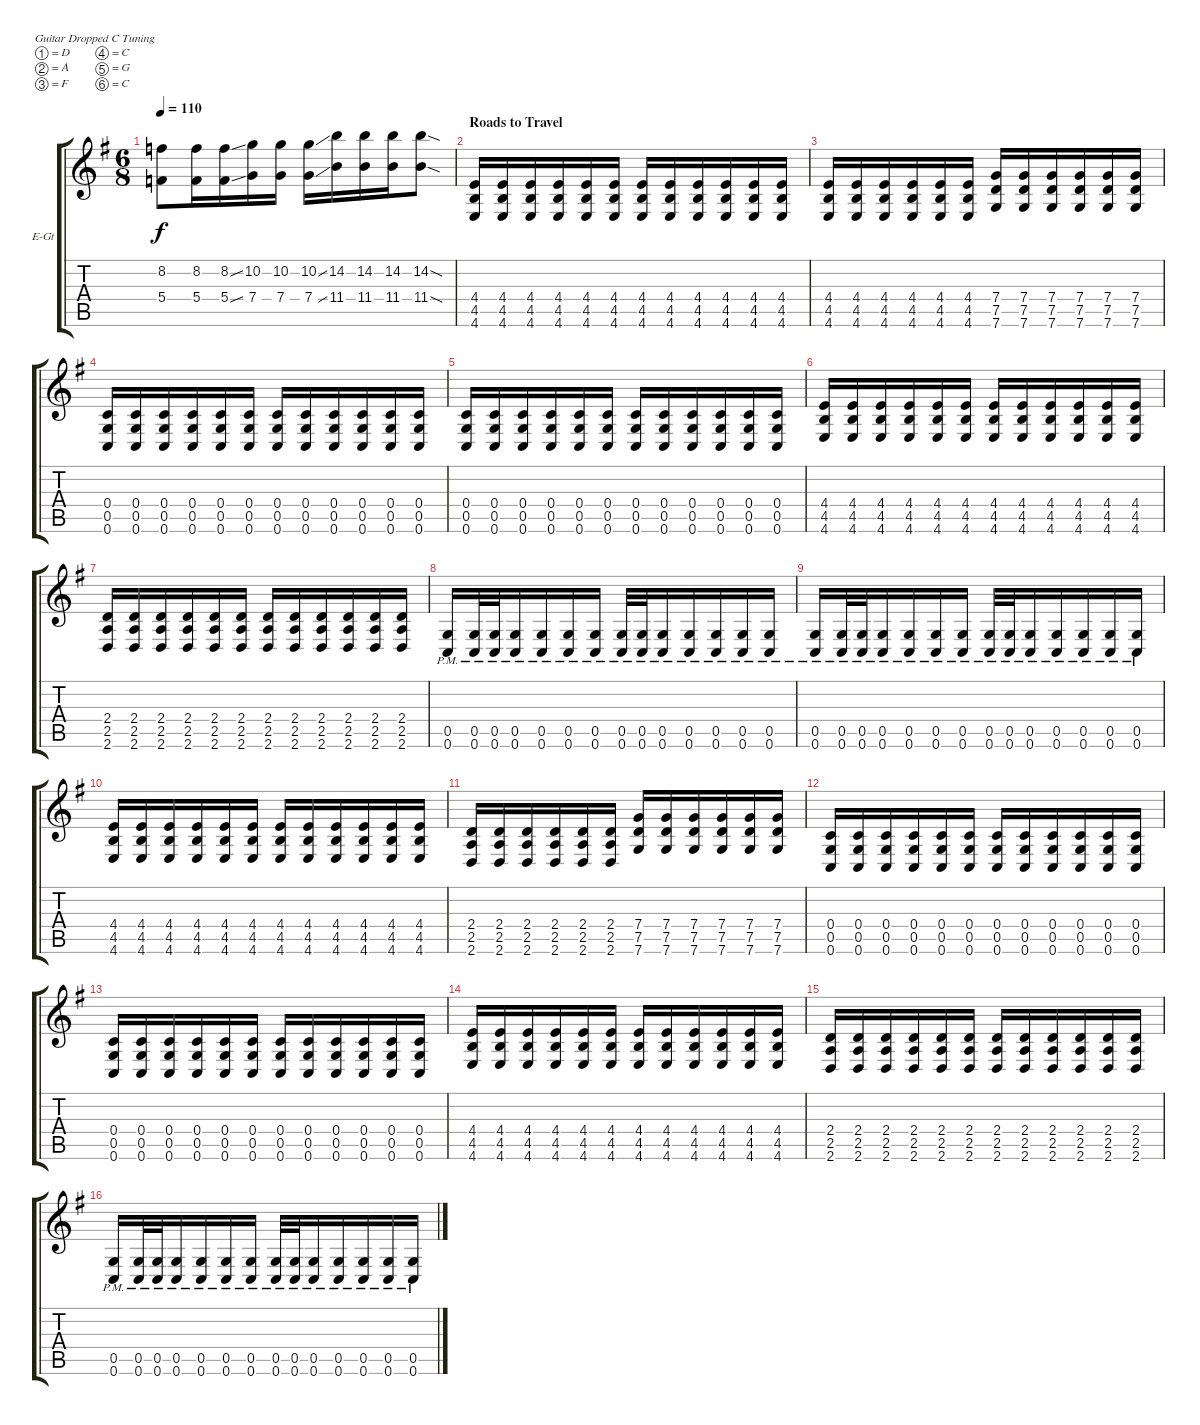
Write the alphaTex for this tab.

\bracketExtendMode groupsimilarinstruments
\firstSystemTrackNameOrientation horizontal
\otherSystemsTrackNameOrientation horizontal
\track ("Electric Guitar 2" "E-Gt") {instrument distortionguitar}
\staff {score tabs}
\tuning (D4 A3 F3 C3 G2 C2)
\ts (6 8)
\tempo 110
\clef g2
\ks eminor
(5.4 8.2).8{dy f} (8.2 5.4).16 (5.4{ss} 8.2{ss}).16 (7.4 10.2).16 (10.2 7.4).16 (7.4{ss} 10.2{ss}).16 (11.4 14.2).16 (11.4 14.2).16 (11.4 14.2).16 (11.4{sod} 14.2{sod}).8 |
\section ("" "Roads to Travel")
(4.6 4.5 4.4).16 (4.5 4.6 4.4).16 (4.5 4.6 4.4).16 (4.5 4.6 4.4).16 (4.5 4.6 4.4).16 (4.5 4.6 4.4).16 (4.6 4.5 4.4).16 (4.5 4.6 4.4).16 (4.5 4.6 4.4).16 (4.5 4.6 4.4).16 (4.5 4.6 4.4).16 (4.5 4.6 4.4).16 |
(4.5 4.6 4.4).16 (4.5 4.6 4.4).16 (4.5 4.6 4.4).16 (4.5 4.6 4.4).16 (4.5 4.6 4.4).16 (4.5 4.6 4.4).16 (7.5 7.6 7.4).16 (7.5 7.6 7.4).16 (7.5 7.6 7.4).16 (7.5 7.6 7.4).16 (7.5 7.6 7.4).16 (7.5 7.6 7.4).16 |
(0.6 0.5 0.4).16 (0.6 0.5 0.4).16 (0.6 0.5 0.4).16 (0.6 0.5 0.4).16 (0.6 0.5 0.4).16 (0.6 0.5 0.4).16 (0.6 0.5 0.4).16 (0.6 0.5 0.4).16 (0.6 0.5 0.4).16 (0.6 0.5 0.4).16 (0.6 0.5 0.4).16 (0.6 0.5 0.4).16 |
(0.6 0.5 0.4).16 (0.6 0.5 0.4).16 (0.6 0.5 0.4).16 (0.6 0.5 0.4).16 (0.6 0.5 0.4).16 (0.6 0.5 0.4).16 (0.6 0.5 0.4).16 (0.6 0.5 0.4).16 (0.6 0.5 0.4).16 (0.6 0.5 0.4).16 (0.6 0.5 0.4).16 (0.6 0.5 0.4).16 |
(4.6 4.5 4.4).16 (4.5 4.6 4.4).16 (4.5 4.6 4.4).16 (4.5 4.6 4.4).16 (4.5 4.6 4.4).16 (4.5 4.6 4.4).16 (4.6 4.5 4.4).16 (4.5 4.6 4.4).16 (4.5 4.6 4.4).16 (4.5 4.6 4.4).16 (4.5 4.6 4.4).16 (4.5 4.6 4.4).16 |
(2.6 2.5 2.4).16 (2.6 2.5 2.4).16 (2.6 2.5 2.4).16 (2.6 2.5 2.4).16 (2.6 2.5 2.4).16 (2.6 2.5 2.4).16 (2.6 2.5 2.4).16 (2.6 2.5 2.4).16 (2.6 2.5 2.4).16 (2.6 2.5 2.4).16 (2.6 2.5 2.4).16 (2.6 2.5 2.4).16 |
(0.6{pm} 0.5{pm}).16 (0.6{pm} 0.5{pm}).32 (0.6{pm} 0.5{pm}).32 (0.6{pm} 0.5{pm}).16 (0.6{pm} 0.5{pm}).16 (0.6{pm} 0.5{pm}).16 (0.6{pm} 0.5{pm}).16 (0.6{pm} 0.5{pm}).32 (0.6{pm} 0.5{pm}).32 (0.6{pm} 0.5{pm}).16 (0.6{pm} 0.5{pm}).16 (0.6{pm} 0.5{pm}).16 (0.6{pm} 0.5{pm}).16 (0.6{pm} 0.5{pm}).16 |
(0.6{pm} 0.5{pm}).16 (0.6{pm} 0.5{pm}).32 (0.6{pm} 0.5{pm}).32 (0.6{pm} 0.5{pm}).16 (0.6{pm} 0.5{pm}).16 (0.6{pm} 0.5{pm}).16 (0.6{pm} 0.5{pm}).16 (0.6{pm} 0.5{pm}).32 (0.6{pm} 0.5{pm}).32 (0.6{pm} 0.5{pm}).16 (0.6{pm} 0.5{pm}).16 (0.6{pm} 0.5{pm}).16 (0.6{pm} 0.5{pm}).16 (0.6{pm} 0.5{pm}).16 |
(4.6 4.5 4.4).16 (4.5 4.6 4.4).16 (4.5 4.6 4.4).16 (4.5 4.6 4.4).16 (4.5 4.6 4.4).16 (4.5 4.6 4.4).16 (4.6 4.5 4.4).16 (4.5 4.6 4.4).16 (4.5 4.6 4.4).16 (4.5 4.6 4.4).16 (4.5 4.6 4.4).16 (4.5 4.6 4.4).16 |
(2.5 2.6 2.4).16 (2.5 2.6 2.4).16 (2.5 2.6 2.4).16 (2.5 2.6 2.4).16 (2.5 2.6 2.4).16 (2.5 2.6 2.4).16 (7.5 7.6 7.4).16 (7.5 7.6 7.4).16 (7.5 7.6 7.4).16 (7.5 7.6 7.4).16 (7.5 7.6 7.4).16 (7.5 7.6 7.4).16 |
(0.6 0.5 0.4).16 (0.6 0.5 0.4).16 (0.6 0.5 0.4).16 (0.6 0.5 0.4).16 (0.6 0.5 0.4).16 (0.6 0.5 0.4).16 (0.6 0.5 0.4).16 (0.6 0.5 0.4).16 (0.6 0.5 0.4).16 (0.6 0.5 0.4).16 (0.6 0.5 0.4).16 (0.6 0.5 0.4).16 |
(0.6 0.5 0.4).16 (0.6 0.5 0.4).16 (0.6 0.5 0.4).16 (0.6 0.5 0.4).16 (0.6 0.5 0.4).16 (0.6 0.5 0.4).16 (0.6 0.5 0.4).16 (0.6 0.5 0.4).16 (0.6 0.5 0.4).16 (0.6 0.5 0.4).16 (0.6 0.5 0.4).16 (0.6 0.5 0.4).16 |
(4.6 4.5 4.4).16 (4.5 4.6 4.4).16 (4.5 4.6 4.4).16 (4.5 4.6 4.4).16 (4.5 4.6 4.4).16 (4.5 4.6 4.4).16 (4.6 4.5 4.4).16 (4.5 4.6 4.4).16 (4.5 4.6 4.4).16 (4.5 4.6 4.4).16 (4.5 4.6 4.4).16 (4.5 4.6 4.4).16 |
(2.6 2.5 2.4).16 (2.6 2.5 2.4).16 (2.6 2.5 2.4).16 (2.6 2.5 2.4).16 (2.6 2.5 2.4).16 (2.6 2.5 2.4).16 (2.6 2.5 2.4).16 (2.6 2.5 2.4).16 (2.6 2.5 2.4).16 (2.6 2.5 2.4).16 (2.6 2.5 2.4).16 (2.6 2.5 2.4).16 |
(0.6{pm} 0.5{pm}).16 (0.6{pm} 0.5{pm}).32 (0.6{pm} 0.5{pm}).32 (0.6{pm} 0.5{pm}).16 (0.6{pm} 0.5{pm}).16 (0.6{pm} 0.5{pm}).16 (0.6{pm} 0.5{pm}).16 (0.6{pm} 0.5{pm}).32 (0.6{pm} 0.5{pm}).32 (0.6{pm} 0.5{pm}).16 (0.6{pm} 0.5{pm}).16 (0.6{pm} 0.5{pm}).16 (0.6{pm} 0.5{pm}).16 (0.6{pm} 0.5{pm}).16
